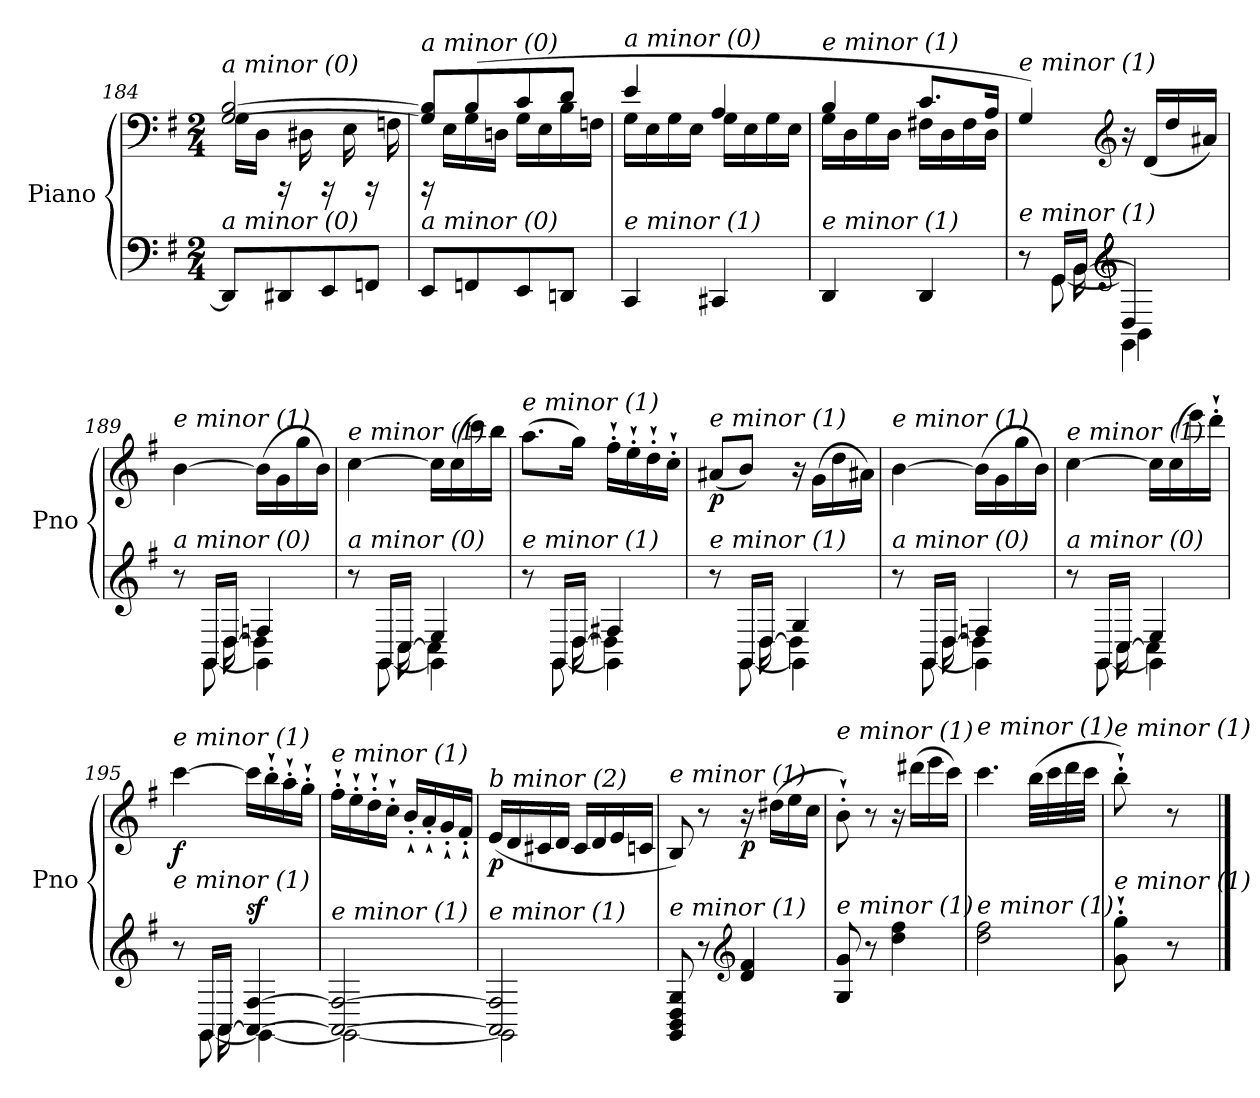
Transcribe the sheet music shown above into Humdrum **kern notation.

**kern	**kern	**dynam
*part1	*part1	*part1
*staff2	*staff1	*staff1/2
*I"Piano	*	*
*I'Pno	*	*
*clefF4	*clefF4	*
*k[f#]	*k[f#]	*
*M2/4	*M2/4	*
=184	=184	=184
*	*^	*
!	!LO:TX:i:t=a minor (0)	!	!
!LO:TX:i:t=a minor (0)	!	!	!
!	!	!	!LO:DY:b
8DDn/L]	[2G/ [2B/	16G\LL	other-dynamics
.	.	16D\JJ	.
8DD#X/	.	16rAAA	.
.	.	16D#X\	.
8EE/	.	16rAAA	.
.	.	16E\	.
8FFn/J	.	16rAAA	.
.	.	16Fn\	.
=185	=185	=185	=185
!	!LO:TX:i:t=a minor (0)	!	!
!LO:TX:i:t=a minor (0)	!	!	!
8EE/L	8G/] 8B/]L	16rAAA	.
.	.	16E\LL	.
8FFn/	(8B/	16G\	.
.	.	16Dn\JJ	.
8EE/	8c/	16G\LL	.
.	.	16E\	.
8DDn/J	8d/J	16B\	.
.	.	16Fn\JJ	.
=186	=186	=186	=186
!	!LO:TX:i:t=a minor (0)	!	!
!LO:TX:i:t=e minor (1)	!	!	!
4CC/	4e/	16G\LL	.
.	.	16E\	.
.	.	16G\	.
.	.	16E\JJ	.
!	!	!	!LO:DY:b
4CC#X/	4A/	16G\LL	other-dynamics
.	.	16E\	.
.	.	16G\	.
.	.	16E\JJ	.
=187	=187	=187	=187
!	!LO:TX:i:t=e minor (1)	!	!
!LO:TX:i:t=e minor (1)	!	!	!
4DD/	4B/	16G\LL	.
.	.	16D\	.
.	.	16G\	.
.	.	16D\JJ	.
4DD/	8.c/L	16F#X\LL	.
.	.	16D\	.
.	.	16F#\	.
.	16A/Jk	16D\JJ	.
!!LO:LB:g=z
=188	=188	=188	=188
*^	*	*^	*
*	*^	*	*	*	*
!	!	!	!LO:TX:i:t=e minor (1)	!	!	!
!LO:TX:i:t=e minor (1)	!	!	!	!	!	!
8r	8ryy	8.ryy	4G/)	8ryy	8.ryy	.
16GG/LL	[8GG\	.	.	4.ryy	.	.
16BB/JJ	.	[16BB\	.	.	4ryy	.
*clefG2	*	*	*clefG2	*	*	*
4D/	4GG\]	4BB\]	16r	.	.	.
.	.	.	(16d/LL	.	.	.
.	.	.	16dd/	.	.	.
.	.	.	16a#X/JJ)	.	16ryy	.
=189	=189	=189	=189	=189	=189	=189
!	!	!	!LO:TX:i:t=e minor (1)	!	!	!
!LO:TX:i:t=a minor (0)	!	!	!	!	!	!
!	!	!	!	!	!	!LO:DY:b
8r	8ryy	8.ryy	[4b\	8ryy	8.ryy	other-dynamics
16GG/LL	[8GG\	.	.	4.ryy	.	.
16D/JJ	.	[16D\	.	.	4ryy	.
4Fn/	4GG\]	4D\]	(16b\LL]	.	.	.
.	.	.	16g\	.	.	.
.	.	.	16gg\	.	.	.
.	.	.	16b\JJ)	.	16ryy	.
=190	=190	=190	=190	=190	=190	=190
!	!	!	!LO:TX:i:t=e minor (1)	!	!	!
!LO:TX:i:t=a minor (0)	!	!	!	!	!	!
8r	8ryy	8.ryy	[4cc\	8ryy	8.ryy	.
16GG/LL	[8GG\	.	.	4.ryy	.	.
16C/JJ	.	[16C\	.	.	4ryy	.
4E/	4GG\]	4C\]	16cc\LL]	.	.	.
.	.	.	(16cc\	.	.	.
.	.	.	16ccc\)	.	.	.
.	.	.	16bb\JJ	.	16ryy	.
=191	=191	=191	=191	=191	=191	=191
!	!	!	!LO:TX:i:t=e minor (1)	!	!	!
!LO:TX:i:t=e minor (1)	!	!	!	!	!	!
!	!	!	!	!	!	!LO:DY:b
8r	8ryy	8.ryy	(8.aa\L	8ryy	8.ryy	other-dynamics
16GG/LL	[8GG\	.	.	4.ryy	.	.
16D/JJ	.	[16D\	16gg\Jk)	.	4ryy	.
4F#X/	4GG\]	4D\]	16ff#`'\LL	.	.	.
.	.	.	16ee`'\	.	.	.
.	.	.	16dd`'\	.	.	.
.	.	.	16cc`'\JJ	.	16ryy	.
=192	=192	=192	=192	=192	=192	=192
!	!	!	!LO:TX:i:t=e minor (1)	!	!	!
!LO:TX:i:t=e minor (1)	!	!	!	!	!	!
!	!	!	!	!	!	!LO:DY:b
8r	8ryy	8.ryy	(8a#X/L	8ryy	8.ryy	p
16GG/LL	[8GG\	.	8b/J)	4.ryy	.	.
16D/JJ	.	[16D\	.	.	4ryy	.
4G/	4GG\]	4D\]	16r	.	.	.
.	.	.	(16g\LL	.	.	.
.	.	.	16dd\	.	.	.
.	.	.	16a#X\JJ)	.	16ryy	.
!!LO:LB:g=z	!!	!!
=193	=193	=193	=193	=193	=193	=193
!	!	!	!LO:TX:i:t=e minor (1)	!	!	!
!LO:TX:i:t=a minor (0)	!	!	!	!	!	!
!	!	!	!	!	!	!LO:DY:b
8r	8ryy	8.ryy	[4b\	8ryy	8.ryy	other-dynamics
16GG/LL	[8GG\	.	.	4.ryy	.	.
16D/JJ	.	[16D\	.	.	4ryy	.
4Fn/	4GG\]	4D\]	(16b\LL]	.	.	.
.	.	.	16g\	.	.	.
.	.	.	16gg\	.	.	.
.	.	.	16b\JJ)	.	16ryy	.
=194	=194	=194	=194	=194	=194	=194
!	!	!	!LO:TX:i:t=e minor (1)	!	!	!
!LO:TX:i:t=a minor (0)	!	!	!	!	!	!
8r	8ryy	8.ryy	[4cc\	8ryy	8.ryy	.
16GG/LL	[8GG\	.	.	4.ryy	.	.
16C/JJ	.	[16C\	.	.	4ryy	.
4E/	4GG\]	4C\]	16cc\LL]	.	.	.
.	.	.	(16cc\	.	.	.
.	.	.	16eee\)	.	.	.
.	.	.	16ddd`'\JJ	.	16ryy	.
=195	=195	=195	=195	=195	=195	=195
!	!	!	!LO:TX:i:t=e minor (1)	!	!	!
!LO:TX:i:t=e minor (1)	!	!	!	!	!	!
!	!	!	!	!	!	!LO:DY:b
8r	8ryy	8.ryy	[4ccc\	8ryy	8.ryy	f
16GG/LL	[8GG\	.	.	4.ryy	.	.
[16AA/JJ	.	16AA\	.	.	16ryy	.
!	!	!	!	!	!	!LO:DY:a=2
4AA/_ [4F#/	4GG\_	4ryy	16ccc\LL]	.	4ryy	sf
.	.	.	16bb`'\	.	.	.
.	.	.	16aa`'\	.	.	.
.	.	.	16gg`'\JJ	.	.	.
*	*v	*v	*	*	*	*
*	*	*v	*v	*v	*
=196	=196	=196	=196
!	!	!LO:TX:i:t=e minor (1)	!
!LO:TX:i:t=e minor (1)	!	!	!
2AA/_ 2F#/_	2GG\_	16ff#`'\LL	.
.	.	16ee`'\	.
.	.	16dd`'\	.
.	.	16cc`'\JJ	.
.	.	16b`'/LL	.
.	.	16a`'/	.
.	.	16g`'/	.
.	.	16f#`'/JJ	.
=197	=197	=197	=197
!	!	!LO:TX:i:t=b minor (2)	!
!LO:TX:i:t=e minor (1)	!	!	!
!	!	!	!LO:DY:b
2AA/] 2F#/]	2GG\]	(16e/LL	p
.	.	16d/	.
.	.	16c#X/	.
.	.	16d/JJ	.
.	.	16c#/LL	.
.	.	16d/	.
.	.	16e/	.
.	.	16cn/JJ	.
*v	*v	*	*
!!LO:LB:g=z
=198	=198	=198
!	!LO:TX:i:t=e minor (1)	!
!LO:TX:i:t=e minor (1)	!	!
8GG/ 8BB/ 8D/ 8G/	8B/)	.
8r	8r	.
*clefG2	*	*
!	!	!LO:DY:b
4d/ 4f#/	16r	p
.	(16dd#X\LL	.
.	16ee\	.
.	16cc\JJ	.
=199	=199	=199
!	!LO:TX:i:t=e minor (1)	!
!LO:TX:i:t=e minor (1)	!	!
8G/ 8g/	8b`'\)	.
8r	8r	.
4dd\ 4ff#\	16r	.
.	(16ddd#X\LL	.
.	16eee\	.
.	16ccc\JJ)	.
=200	=200	=200
!	!LO:TX:i:t=e minor (1)	!
!LO:TX:i:t=e minor (1)	!	!
2dd\ 2ff#\	4.ccc\	.
.	(32bb\LLL	.
.	32ccc\	.
.	32ddd\	.
.	32ccc\JJJ	.
=201	=201	=201
!	!LO:TX:i:t=e minor (1)	!
!LO:TX:i:t=e minor (1)	!	!
8g\`' 8gg\`'	8bb`'\)	.
8r	8r	.
==	==	==
*-	*-	*-
